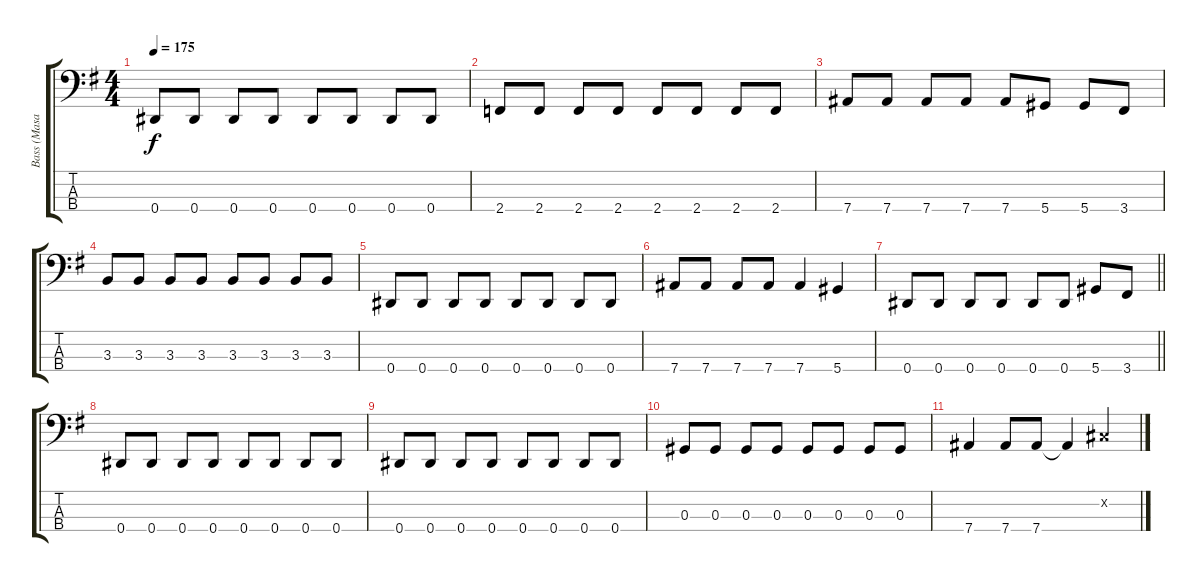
\track ("Bass (Masaki)" "Bass (Masa") {instrument electricbassfinger}
\staff {score tabs}
\tuning (Gb2 Db2 Ab1 Eb1) {hide}
\ts (4 4)
\tempo 175
\clef f4
\ks g
0.4.8{dy f} 0.4.8 0.4.8 0.4.8 0.4.8 0.4.8 0.4.8 0.4.8 |
2.4.8 2.4.8 2.4.8 2.4.8 2.4.8 2.4.8 2.4.8 2.4.8 |
7.4.8 7.4.8 7.4.8 7.4.8 7.4.8 5.4.8 5.4.8 3.4.8 |
3.3.8 3.3.8 3.3.8 3.3.8 3.3.8 3.3.8 3.3.8 3.3.8 |
0.4.8 0.4.8 0.4.8 0.4.8 0.4.8 0.4.8 0.4.8 0.4.8 |
7.4.8 7.4.8 7.4.8 7.4.8 7.4.4 5.4.4 |
\barLineRight lightlight
0.4.8 0.4.8 0.4.8 0.4.8 0.4.8 0.4.8 5.4.8 3.4.8 |
0.4.8 0.4.8 0.4.8 0.4.8 0.4.8 0.4.8 0.4.8 0.4.8 |
0.4.8 0.4.8 0.4.8 0.4.8 0.4.8 0.4.8 0.4.8 0.4.8 |
0.3.8 0.3.8 0.3.8 0.3.8 0.3.8 0.3.8 0.3.8 0.3.8 |
7.4.4 7.4.8 7.4.8 7.4{t}.4 0.2{x}.4
